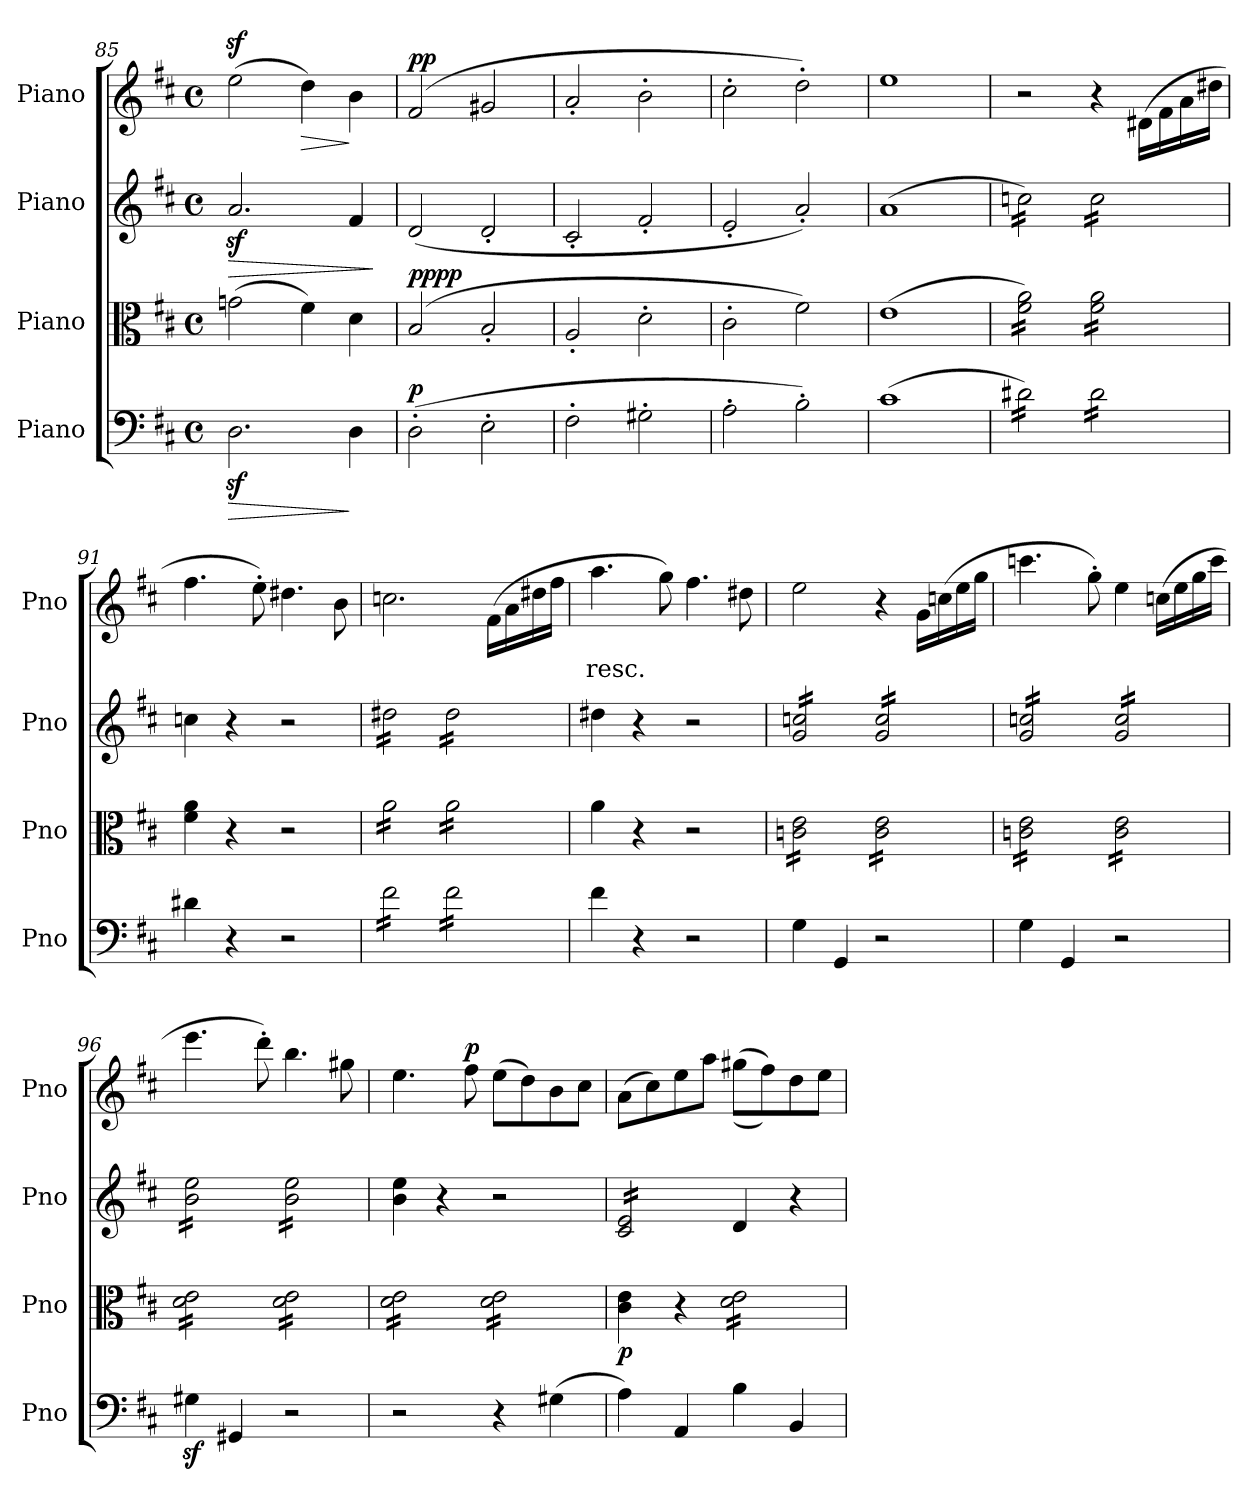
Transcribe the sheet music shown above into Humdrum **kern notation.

**kern	**dynam	**kern	**dynam	**kern	**dynam	**kern	**text	**dynam
*part4	*part4	*part3	*part3	*part2	*part2	*part1	*part1	*part1
*staff4	*staff4	*staff3	*staff3	*staff2	*staff2	*staff1	*staff1	*staff1
*I"Piano	*	*I"Piano	*	*I"Piano	*	*I"Piano	*	*
*I'Pno	*	*I'Pno	*	*I'Pno	*	*I'Pno	*	*
*clefF4	*	*clefC3	*	*clefG2	*	*clefG2	*	*
*k[f#c#]	*	*k[f#c#]	*	*k[f#c#]	*	*k[f#c#]	*	*
*M4/4	*	*M4/4	*	*M4/4	*	*M4/4	*	*
*met(c)	*	*met(c)	*	*met(c)	*	*met(c)	*	*
=85	=85	=85	=85	=85	=85	=85	=85	=85
!	!LO:HP:b	!	!	!	!LO:HP:b	!	!	!
2.Dz>\	>	(2gn\	.	2.az>/	>	(2eez>\	.	.
!	!	!	!	!	!	!	!	!LO:HP:b
.	.	4f#\)	.	.	.	4dd\)	.	>
4D\	]	4d\	.	4f#/	.	4b\	.	]
.	.	.	.	.	]	.	.	.
=86	=86	=86	=86	=86	=86	=86	=86	=86
!	!LO:DY:a	!	!LO:DY:a	!	!	!	!	!
!	!	!	!LO:DY:n=1:a	!	!	!	!	!LO:DY:a
(2D'\	p	(2B/	pp pp	(2d/	.	(>2f#/	.	pp
2E'\	.	2B'/	.	2d'/	.	2g#X/	.	.
=87	=87	=87	=87	=87	=87	=87	=87	=87
2F#'\	.	2A'/	.	2c#'/	.	2a'/	.	.
2G#X'\	.	2d'\	.	2f#'/	.	2b'\	.	.
=88	=88	=88	=88	=88	=88	=88	=88	=88
2A'\	.	2c#'\	.	2e'/	.	2cc#'\	.	.
2B'\)	.	2f#\)	.	2a'/)	.	2dd'\)	.	.
=89	=89	=89	=89	=89	=89	=89	=89	=89
(>1c#	.	(1e	.	(>1a	.	1ee	.	.
=90	=90	=90	=90	=90	=90	=90	=90	=90
*tremolo	*	*	*	*	*	*	*	*
*	*	*tremolo	*	*	*	*	*	*
*	*	*	*	*tremolo	*	*	*	*
16d#X\)LL	.	16f#\ 16a\)LL	.	16ccn\)LL	.	2r	.	.
16d#X\)	.	16f#\ 16a\)	.	16ccn\)	.	.	.	.
16d#X\)	.	16f#\ 16a\)	.	16ccn\)	.	.	.	.
16d#X\)	.	16f#\ 16a\)	.	16ccn\)	.	.	.	.
16d#X\)	.	16f#\ 16a\)	.	16ccn\)	.	.	.	.
16d#X\)	.	16f#\ 16a\)	.	16ccn\)	.	.	.	.
16d#X\)	.	16f#\ 16a\)	.	16ccn\)	.	.	.	.
16d#X\)JJ	.	16f#\ 16a\)JJ	.	16ccn\)JJ	.	.	.	.
16d#\LL	.	16f#\ 16a\LL	.	16cc\LL	.	4r	.	.
16d#\	.	16f#\ 16a\	.	16cc\	.	.	.	.
16d#\	.	16f#\ 16a\	.	16cc\	.	.	.	.
16d#\	.	16f#\ 16a\	.	16cc\	.	.	.	.
16d#\	.	16f#\ 16a\	.	16cc\	.	(16d#X\LL	.	.
16d#\	.	16f#\ 16a\	.	16cc\	.	16f#\	.	.
16d#\	.	16f#\ 16a\	.	16cc\	.	16a\	.	.
16d#\JJ	.	16f#\ 16a\JJ	.	16cc\JJ	.	16dd#X\JJ	.	.
*	*	*	*	*Xtremolo	*	*	*	*
*	*	*Xtremolo	*	*	*	*	*	*
*Xtremolo	*	*	*	*	*	*	*	*
=91	=91	=91	=91	=91	=91	=91	=91	=91
4d#X\	.	4f#\ 4a\	.	4ccn\	.	4.ff#\	.	.
4r	.	4r	.	4r	.	.	.	.
.	.	.	.	.	.	8ee'\)	.	.
2r	.	2r	.	2r	.	4.dd#X\	.	.
.	.	.	.	.	.	8b\	.	.
=92	=92	=92	=92	=92	=92	=92	=92	=92
*tremolo	*	*	*	*	*	*	*	*
*	*	*tremolo	*	*	*	*	*	*
*	*	*	*	*tremolo	*	*	*	*
16f#\LL	.	16a\LL	.	16dd#X\LL	.	2.ccn\	.	.
16f#\	.	16a\	.	16dd#X\	.	.	.	.
16f#\	.	16a\	.	16dd#X\	.	.	.	.
16f#\	.	16a\	.	16dd#X\	.	.	.	.
16f#\	.	16a\	.	16dd#X\	.	.	.	.
16f#\	.	16a\	.	16dd#X\	.	.	.	.
16f#\	.	16a\	.	16dd#X\	.	.	.	.
16f#\JJ	.	16a\JJ	.	16dd#X\JJ	.	.	.	.
16f#\LL	.	16a\LL	.	16dd#\LL	.	.	.	.
16f#\	.	16a\	.	16dd#\	.	.	.	.
16f#\	.	16a\	.	16dd#\	.	.	.	.
16f#\	.	16a\	.	16dd#\	.	.	.	.
16f#\	.	16a\	.	16dd#\	.	(16f#\LL	.	.
16f#\	.	16a\	.	16dd#\	.	16a\	.	.
16f#\	.	16a\	.	16dd#\	.	16dd#X\	.	.
16f#\JJ	.	16a\JJ	.	16dd#\JJ	.	16ff#\JJ	.	.
*	*	*	*	*Xtremolo	*	*	*	*
*	*	*Xtremolo	*	*	*	*	*	*
*Xtremolo	*	*	*	*	*	*	*	*
!!LO:LB:g=z
=93	=93	=93	=93	=93	=93	=93	=93	=93
!	!	!	!	!	!	!	!LO:LY:b	!
4f#\	.	4a\	.	4dd#X\	.	4.aa\	resc.	.
4r	.	4r	.	4r	.	.	.	.
.	.	.	.	.	.	8gg\)	.	.
2r	.	2r	.	2r	.	4.ff#\	.	.
.	.	.	.	.	.	8dd#X\	.	.
!!LO:LB:g=z
=94	=94	=94	=94	=94	=94	=94	=94	=94
*	*	*tremolo	*	*	*	*	*	*
*	*	*	*	*tremolo	*	*	*	*
4G\	.	16cn\ 16e\LL	.	16g/ 16ccn/LL	.	2ee\	.	.
.	.	16cn\ 16e\	.	16g/ 16ccn/	.	.	.	.
.	.	16cn\ 16e\	.	16g/ 16ccn/	.	.	.	.
.	.	16cn\ 16e\	.	16g/ 16ccn/	.	.	.	.
4GG/	.	16cn\ 16e\	.	16g/ 16ccn/	.	.	.	.
.	.	16cn\ 16e\	.	16g/ 16ccn/	.	.	.	.
.	.	16cn\ 16e\	.	16g/ 16ccn/	.	.	.	.
.	.	16cn\ 16e\JJ	.	16g/ 16ccn/JJ	.	.	.	.
2r	.	16c\ 16e\LL	.	16g/ 16cc/LL	.	4r	.	.
.	.	16c\ 16e\	.	16g/ 16cc/	.	.	.	.
.	.	16c\ 16e\	.	16g/ 16cc/	.	.	.	.
.	.	16c\ 16e\	.	16g/ 16cc/	.	.	.	.
.	.	16c\ 16e\	.	16g/ 16cc/	.	16g\LL	.	.
.	.	16c\ 16e\	.	16g/ 16cc/	.	(16ccn\	.	.
.	.	16c\ 16e\	.	16g/ 16cc/	.	16ee\	.	.
.	.	16c\ 16e\JJ	.	16g/ 16cc/JJ	.	16gg\JJ	.	.
=95	=95	=95	=95	=95	=95	=95	=95	=95
4G\	.	16cn\ 16e\LL	.	16g/ 16ccn/LL	.	4.cccn\	.	.
.	.	16cn\ 16e\	.	16g/ 16ccn/	.	.	.	.
.	.	16cn\ 16e\	.	16g/ 16ccn/	.	.	.	.
.	.	16cn\ 16e\	.	16g/ 16ccn/	.	.	.	.
4GG/	.	16cn\ 16e\	.	16g/ 16ccn/	.	.	.	.
.	.	16cn\ 16e\	.	16g/ 16ccn/	.	.	.	.
.	.	16cn\ 16e\	.	16g/ 16ccn/	.	8gg'\)	.	.
.	.	16cn\ 16e\JJ	.	16g/ 16ccn/JJ	.	.	.	.
2r	.	16c\ 16e\LL	.	16g/ 16cc/LL	.	4ee\	.	.
.	.	16c\ 16e\	.	16g/ 16cc/	.	.	.	.
.	.	16c\ 16e\	.	16g/ 16cc/	.	.	.	.
.	.	16c\ 16e\	.	16g/ 16cc/	.	.	.	.
.	.	16c\ 16e\	.	16g/ 16cc/	.	(16ccn\LL	.	.
.	.	16c\ 16e\	.	16g/ 16cc/	.	16ee\	.	.
.	.	16c\ 16e\	.	16g/ 16cc/	.	16gg\	.	.
.	.	16c\ 16e\JJ	.	16g/ 16cc/JJ	.	16ccc\JJ	.	.
=96	=96	=96	=96	=96	=96	=96	=96	=96
4G#Xz<\	.	16d\ 16e\LL	.	16b\ 16ee\LL	.	4.eee\	.	.
.	.	16d\ 16e\	.	16b\ 16ee\	.	.	.	.
.	.	16d\ 16e\	.	16b\ 16ee\	.	.	.	.
.	.	16d\ 16e\	.	16b\ 16ee\	.	.	.	.
4GG#X/	.	16d\ 16e\	.	16b\ 16ee\	.	.	.	.
.	.	16d\ 16e\	.	16b\ 16ee\	.	.	.	.
.	.	16d\ 16e\	.	16b\ 16ee\	.	8ddd'\)	.	.
.	.	16d\ 16e\JJ	.	16b\ 16ee\JJ	.	.	.	.
2r	.	16d\ 16e\LL	.	16b\ 16ee\LL	.	4.bb\	.	.
.	.	16d\ 16e\	.	16b\ 16ee\	.	.	.	.
.	.	16d\ 16e\	.	16b\ 16ee\	.	.	.	.
.	.	16d\ 16e\	.	16b\ 16ee\	.	.	.	.
.	.	16d\ 16e\	.	16b\ 16ee\	.	.	.	.
.	.	16d\ 16e\	.	16b\ 16ee\	.	.	.	.
.	.	16d\ 16e\	.	16b\ 16ee\	.	8gg#X\	.	.
.	.	16d\ 16e\JJ	.	16b\ 16ee\JJ	.	.	.	.
*	*	*	*	*Xtremolo	*	*	*	*
=97	=97	=97	=97	=97	=97	=97	=97	=97
2r	.	16d\ 16e\LL	.	4b\ 4ee\	.	4.ee\	.	.
.	.	16d\ 16e\	.	.	.	.	.	.
.	.	16d\ 16e\	.	.	.	.	.	.
.	.	16d\ 16e\	.	.	.	.	.	.
.	.	16d\ 16e\	.	4r	.	.	.	.
.	.	16d\ 16e\	.	.	.	.	.	.
!	!	!	!	!	!	!	!	!LO:DY:b
.	.	16d\ 16e\	.	.	.	8ff#\	.	p
.	.	16d\ 16e\JJ	.	.	.	.	.	.
4r	.	16d\ 16e\LL	.	2r	.	(8ee\L	.	.
.	.	16d\ 16e\	.	.	.	.	.	.
.	.	16d\ 16e\	.	.	.	8dd\)	.	.
.	.	16d\ 16e\	.	.	.	.	.	.
(4G#X\	.	16d\ 16e\	.	.	.	8b\	.	.
.	.	16d\ 16e\	.	.	.	.	.	.
.	.	16d\ 16e\	.	.	.	8cc#\J	.	.
.	.	16d\ 16e\JJ	.	.	.	.	.	.
*	*	*Xtremolo	*	*	*	*	*	*
=98	=98	=98	=98	=98	=98	=98	=98	=98
!	!	!	!LO:DY:b	!	!	!	!	!
*	*	*	*	*tremolo	*	*	*	*
4A\)	.	4c#\ 4e\	p	16c#/ 16e/LL	.	(8a\L	.	.
.	.	.	.	16c#/ 16e/	.	.	.	.
.	.	.	.	16c#/ 16e/	.	8cc#\)	.	.
.	.	.	.	16c#/ 16e/	.	.	.	.
4AA/	.	4r	.	16c#/ 16e/	.	8ee\	.	.
.	.	.	.	16c#/ 16e/	.	.	.	.
.	.	.	.	16c#/ 16e/	.	8aa\J	.	.
.	.	.	.	16c#/ 16e/JJ	.	.	.	.
*	*	*	*	*Xtremolo	*	*	*	*
*	*	*tremolo	*	*	*	*	*	*
4B\	.	16d\ 16e\LL	.	4d/	.	((8gg#X\L	.	.
.	.	16d\ 16e\	.	.	.	.	.	.
.	.	16d\ 16e\	.	.	.	8ff#\))	.	.
.	.	16d\ 16e\	.	.	.	.	.	.
4BB/	.	16d\ 16e\	.	4r	.	8dd\	.	.
.	.	16d\ 16e\	.	.	.	.	.	.
.	.	16d\ 16e\	.	.	.	8ee\J	.	.
.	.	16d\ 16e\JJ	.	.	.	.	.	.
*	*	*Xtremolo	*	*	*	*	*	*
=	=	=	=	=	=	=	=	=
*-	*-	*-	*-	*-	*-	*-	*-	*-
